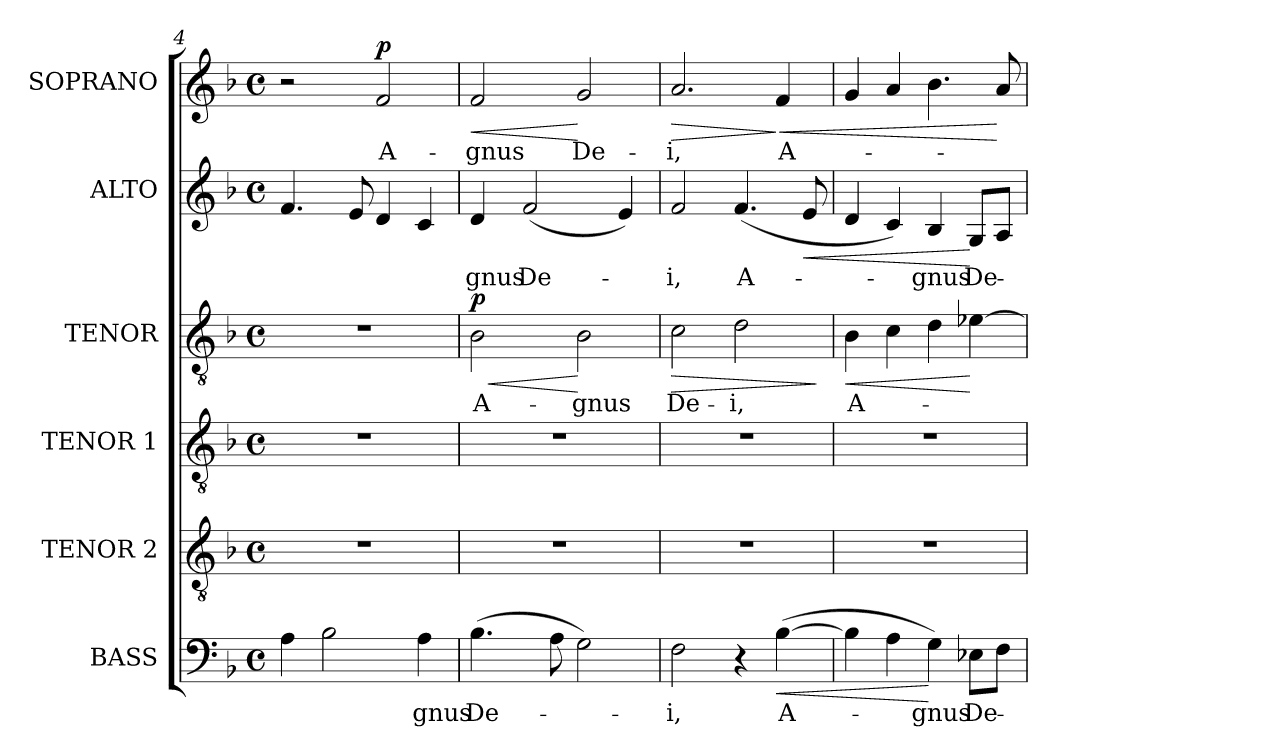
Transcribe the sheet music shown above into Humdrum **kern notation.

**kern	**text	**dynam	**kern	**kern	**kern	**text	**dynam	**kern	**text	**dynam	**kern	**text	**dynam
*part6	*part6	*part6	*part5	*part4	*part3	*part3	*part3	*part2	*part2	*part2	*part1	*part1	*part1
*staff6	*staff6	*staff6	*staff5	*staff4	*staff3	*staff3	*staff3	*staff2	*staff2	*staff2	*staff1	*staff1	*staff1
*I"BASS	*	*	*I"TENOR 2	*I"TENOR 1	*I"TENOR	*	*	*I"ALTO	*	*	*I"SOPRANO	*	*
*I'B.	*	*	*I'T2.	*I'T1.	*I'T.	*	*	*I'A.	*	*	*I'S.	*	*
*clefF4	*	*	*clefGv2	*clefGv2	*clefGv2	*	*	*clefG2	*	*	*clefG2	*	*
*	*	*	*ITrd7c12	*ITrd7c12	*ITrd7c12	*	*	*	*	*	*	*	*
*k[b-]	*	*	*k[b-]	*k[b-]	*k[b-]	*	*	*k[b-]	*	*	*k[b-]	*	*
*F:	*	*	*F:	*F:	*F:	*	*	*F:	*	*	*F:	*	*
*M4/4	*	*	*M4/4	*M4/4	*M4/4	*	*	*M4/4	*	*	*M4/4	*	*
*met(c)	*	*	*met(c)	*met(c)	*met(c)	*	*	*met(c)	*	*	*met(c)	*	*
=4	=4	=4	=4	=4	=4	=4	=4	=4	=4	=4	=4	=4	=4
4Ai\	.	.	1r	1r	1r	.	.	4.fi/	.	.	2r	.	.
2B-i\	.	.	.	.	.	.	.	.	.	.	.	.	.
.	.	.	.	.	.	.	.	8ei/	.	.	.	.	.
!	!	!	!	!	!	!	!	!	!	!	!	!LO:LY:b:color=#000000	!
.	.	.	.	.	.	.	.	4di/	.	.	2fi/	A-	p
!	!LO:LY:b:color=#000000	!	!	!	!	!	!	!	!	!	!	!	!
4Ai\	-gnus	.	.	.	.	.	.	4ci/	.	.	.	.	.
=5	=5	=5	=5	=5	=5	=5	=5	=5	=5	=5	=5	=5	=5
!	!LO:LY:b:color=#000000	!	!	!	!	!	!	!	!	!	!	!	!
!	!	!	!	!	!	!LO:LY:b:color=#000000	!LO:HP:b	!	!	!	!	!	!
!	!	!	!	!	!	!	!	!	!LO:LY:b:color=#000000	!	!	!	!
!	!	!	!	!	!	!	!	!	!	!	!	!LO:LY:b:color=#000000	!LO:HP:b
(4.B-i\	De-	.	1r	1r	2BB-i\	A-	< p	4di/	-gnus	.	2fi/	-gnus	<
!	!	!	!	!	!	!	!	!	!LO:LY:b:color=#000000	!	!	!	!
.	.	.	.	.	.	.	.	(2fi/	De-	.	.	.	.
8Ai\	.	.	.	.	.	.	.	.	.	.	.	.	.
!	!	!	!	!	!	!LO:LY:b:color=#000000	!	!	!	!	!	!	!
!	!	!	!	!	!	!	!	!	!	!	!	!LO:LY:b:color=#000000	!
2Gi\)	.	.	.	.	2BB-i\	-gnus	[	.	.	.	2gi/	De-	[
.	.	.	.	.	.	.	.	4ei/)	.	.	.	.	.
=6	=6	=6	=6	=6	=6	=6	=6	=6	=6	=6	=6	=6	=6
!	!LO:LY:b:color=#000000	!	!	!	!	!	!	!	!	!	!	!	!
!	!	!	!	!	!	!LO:LY:b:color=#000000	!LO:HP:b	!	!	!	!	!	!
!	!	!	!	!	!	!	!	!	!LO:LY:b:color=#000000	!	!	!	!
!	!	!	!	!	!	!	!	!	!	!	!	!LO:LY:b:color=#000000	!LO:HP:b
2Fi\	-i,	.	1r	1r	2Ci\	De-	>	2fi/	-i,	.	2.ai/	-i,	>
!	!	!	!	!	!	!LO:LY:b:color=#000000	!	!	!	!	!	!	!
!	!	!	!	!	!	!	!	!	!LO:LY:b:color=#000000	!	!	!	!
4r	.	.	.	.	2Di\	-i,	.	(4.fi/	A-	.	.	.	.
!	!LO:LY:b:color=#000000	!LO:HP:b	!	!	!	!	!	!	!	!	!	!	!
!	!	!	!	!	!	!	!	!	!	!	!	!LO:LY:b:color=#000000	!LO:HP:n=1:b
([4B-i\	A-	<	.	.	.	.	.	.	.	.	4fi/	A-	] <
!	!	!	!	!	!	!	!	!	!	!LO:HP:b	!	!	!
.	.	.	.	.	.	.	.	8ei/	.	<	.	.	.
.	.	.	.	.	.	.	]	.	.	.	.	.	.
=7	=7	=7	=7	=7	=7	=7	=7	=7	=7	=7	=7	=7	=7
!	!	!	!	!	!	!LO:LY:b:color=#000000	!LO:HP:b	!	!	!	!	!	!
4B-i\]	.	.	1r	1r	4BB-i\	A-	<	4di/	.	.	4gi/	.	.
4Ai\	.	.	.	.	4Ci\	.	.	4ci/)	.	.	4ai/	.	.
!	!LO:LY:b:color=#000000	!	!	!	!	!	!	!	!	!	!	!	!
!	!	!	!	!	!	!	!	!	!LO:LY:b:color=#000000	!	!	!	!
4Gi\)	-gnus	[	.	.	4Di\	.	.	4B-i/	-gnus	.	4.b-i\	.	.
!	!LO:LY:b:color=#000000	!	!	!	!	!	!	!	!	!	!	!	!
!	!	!	!	!	!	!	!	!	!LO:LY:b:color=#000000	!	!	!	!
8E-Xi\L	De-	.	.	.	[4E-Xi\	.	[	8Gi/L	De-	[	.	.	.
8Fi\J	.	.	.	.	.	.	.	8Ai/J	.	.	8ai/	.	[
=	=	=	=	=	=	=	=	=	=	=	=	=	=
*-	*-	*-	*-	*-	*-	*-	*-	*-	*-	*-	*-	*-	*-
